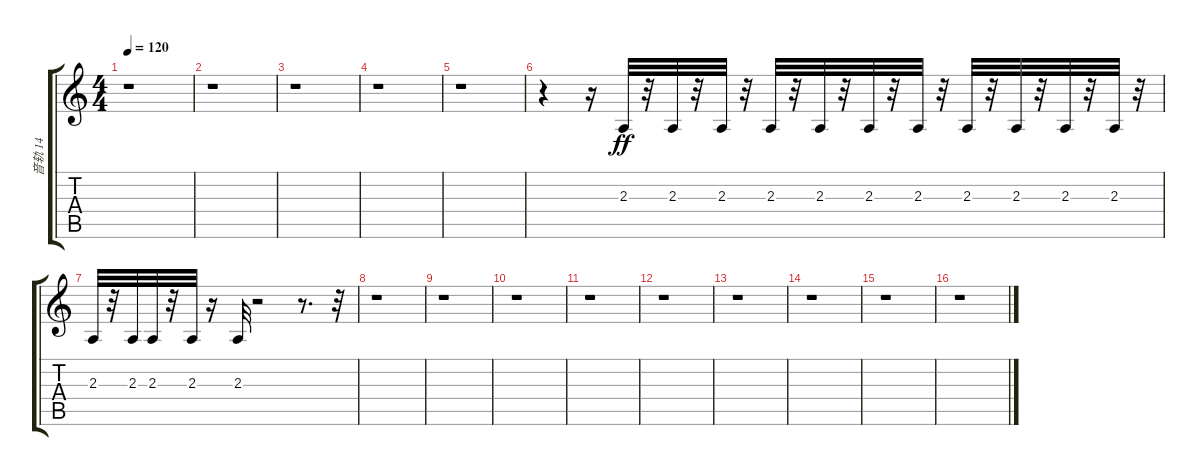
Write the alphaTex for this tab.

\track ("音轨 14" "音轨 14") {instrument fx5brightness}
\staff {score tabs}
\tuning (E4 B3 G3 D3 A2 E2) {hide}
\ts (4 4)
\tempo 120
\clef g2
\ks c
r.1{dy ff} |
r.1 |
r.1 |
r.1 |
r.1 |
r.4 r.16 2.3.32 r.32 2.3.32 r.32 2.3.32 r.32 2.3.32 r.32 2.3.32 r.32 2.3.32 r.32 2.3.32 r.32 2.3.32 r.32 2.3.32 r.32 2.3.32 r.32 2.3.32 r.32 |
2.3.32 r.32 2.3.32 2.3.32 r.32 2.3.32 r.16 2.3.32 r.2 r.8{d} r.32 |
r.1 |
r.1 |
r.1 |
r.1 |
r.1 |
r.1 |
r.1 |
r.1 |
r.1
